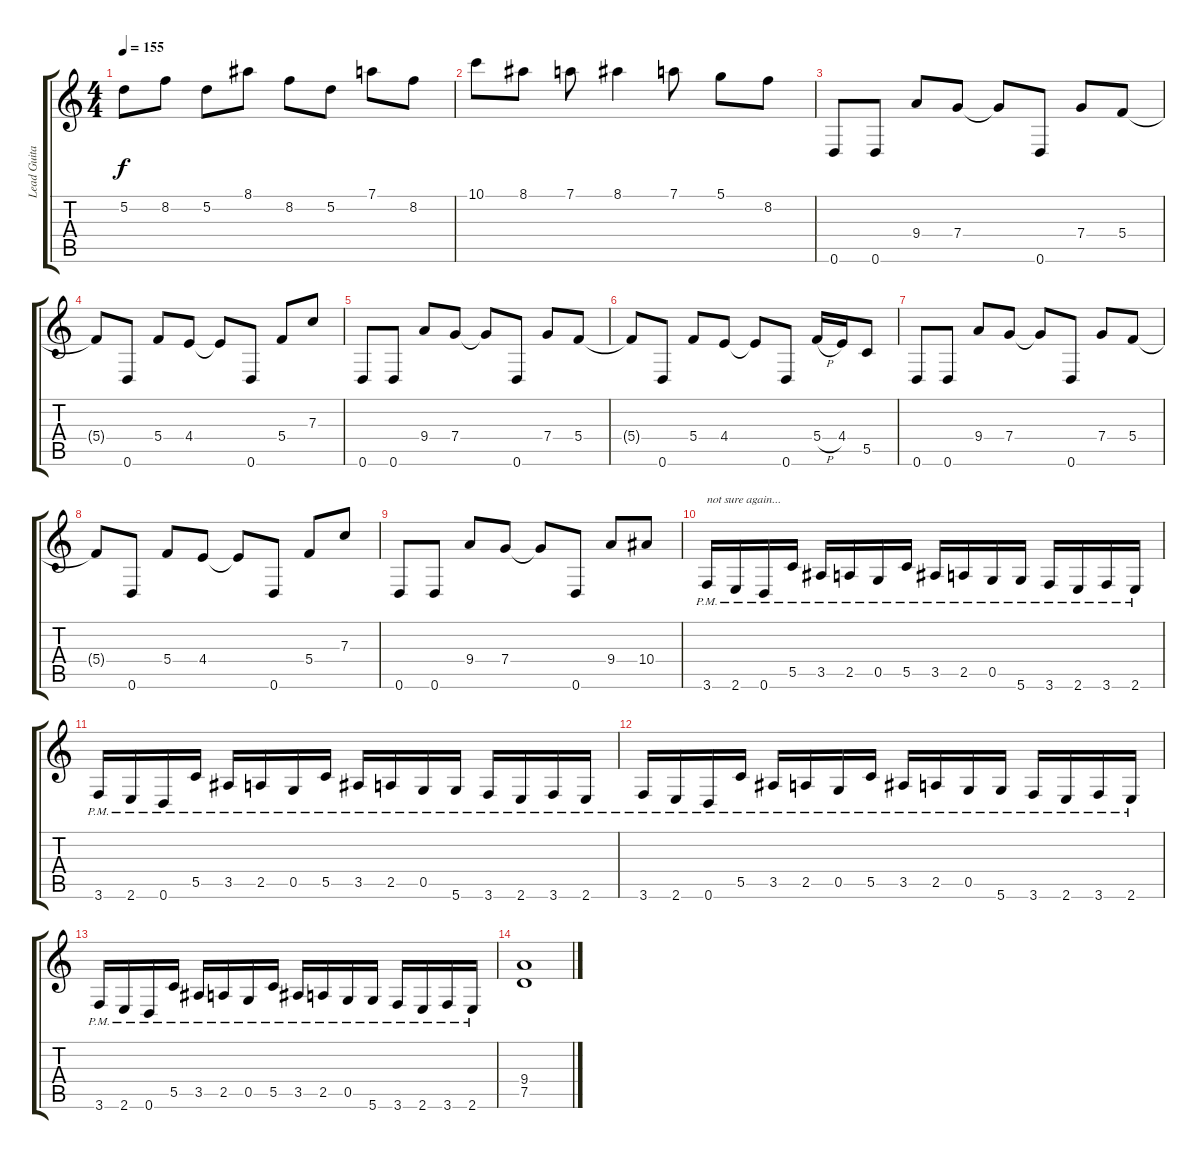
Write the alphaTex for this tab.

\track ("Lead Guitar (Sami Yli-Sirnio)" "Lead Guita") {instrument distortionguitar}
\staff {score tabs}
\tuning (D4 A3 F3 C3 G2 D2) {hide}
\ts (4 4)
\tempo 155
\clef g2
\ks c
5.2.8{dy f} 8.2.8 5.2.8 8.1.8 8.2.8 5.2.8 7.1.8 8.2.8 |
10.1.8 8.1.8 7.1.8 8.1.4 7.1.8 5.1.8 8.2.8 |
0.6.8 0.6.8 9.4.8 7.4.8 7.4{t}.8 0.6.8 7.4.8 5.4.8 |
5.4{t}.8 0.6.8 5.4.8 4.4.8 4.4{t}.8 0.6.8 5.4.8 7.3.8 |
0.6.8 0.6.8 9.4.8 7.4.8 7.4{t}.8 0.6.8 7.4.8 5.4.8 |
5.4{t}.8 0.6.8 5.4.8 4.4.8 4.4{t}.8 0.6.8 5.4{h}.16 4.4.16 5.5.8 |
0.6.8 0.6.8 9.4.8 7.4.8 7.4{t}.8 0.6.8 7.4.8 5.4.8 |
5.4{t}.8 0.6.8 5.4.8 4.4.8 4.4{t}.8 0.6.8 5.4.8 7.3.8 |
0.6.8 0.6.8 9.4.8 7.4.8 7.4{t}.8 0.6.8 9.4.8 10.4.8 |
3.6{pm}.16{txt "not sure again..."} 2.6{pm}.16 0.6{pm}.16 5.5{pm}.16 3.5{pm}.16 2.5{pm}.16 0.5{pm}.16 5.5{pm}.16 3.5{pm}.16 2.5{pm}.16 0.5{pm}.16 5.6{pm}.16 3.6{pm}.16 2.6{pm}.16 3.6{pm}.16 2.6{pm}.16 |
3.6{pm}.16 2.6{pm}.16 0.6{pm}.16 5.5{pm}.16 3.5{pm}.16 2.5{pm}.16 0.5{pm}.16 5.5{pm}.16 3.5{pm}.16 2.5{pm}.16 0.5{pm}.16 5.6{pm}.16 3.6{pm}.16 2.6{pm}.16 3.6{pm}.16 2.6{pm}.16 |
3.6{pm}.16 2.6{pm}.16 0.6{pm}.16 5.5{pm}.16 3.5{pm}.16 2.5{pm}.16 0.5{pm}.16 5.5{pm}.16 3.5{pm}.16 2.5{pm}.16 0.5{pm}.16 5.6{pm}.16 3.6{pm}.16 2.6{pm}.16 3.6{pm}.16 2.6{pm}.16 |
3.6{pm}.16 2.6{pm}.16 0.6{pm}.16 5.5{pm}.16 3.5{pm}.16 2.5{pm}.16 0.5{pm}.16 5.5{pm}.16 3.5{pm}.16 2.5{pm}.16 0.5{pm}.16 5.6{pm}.16 3.6{pm}.16 2.6{pm}.16 3.6{pm}.16 2.6{pm}.16 |
(9.4 7.5).1
